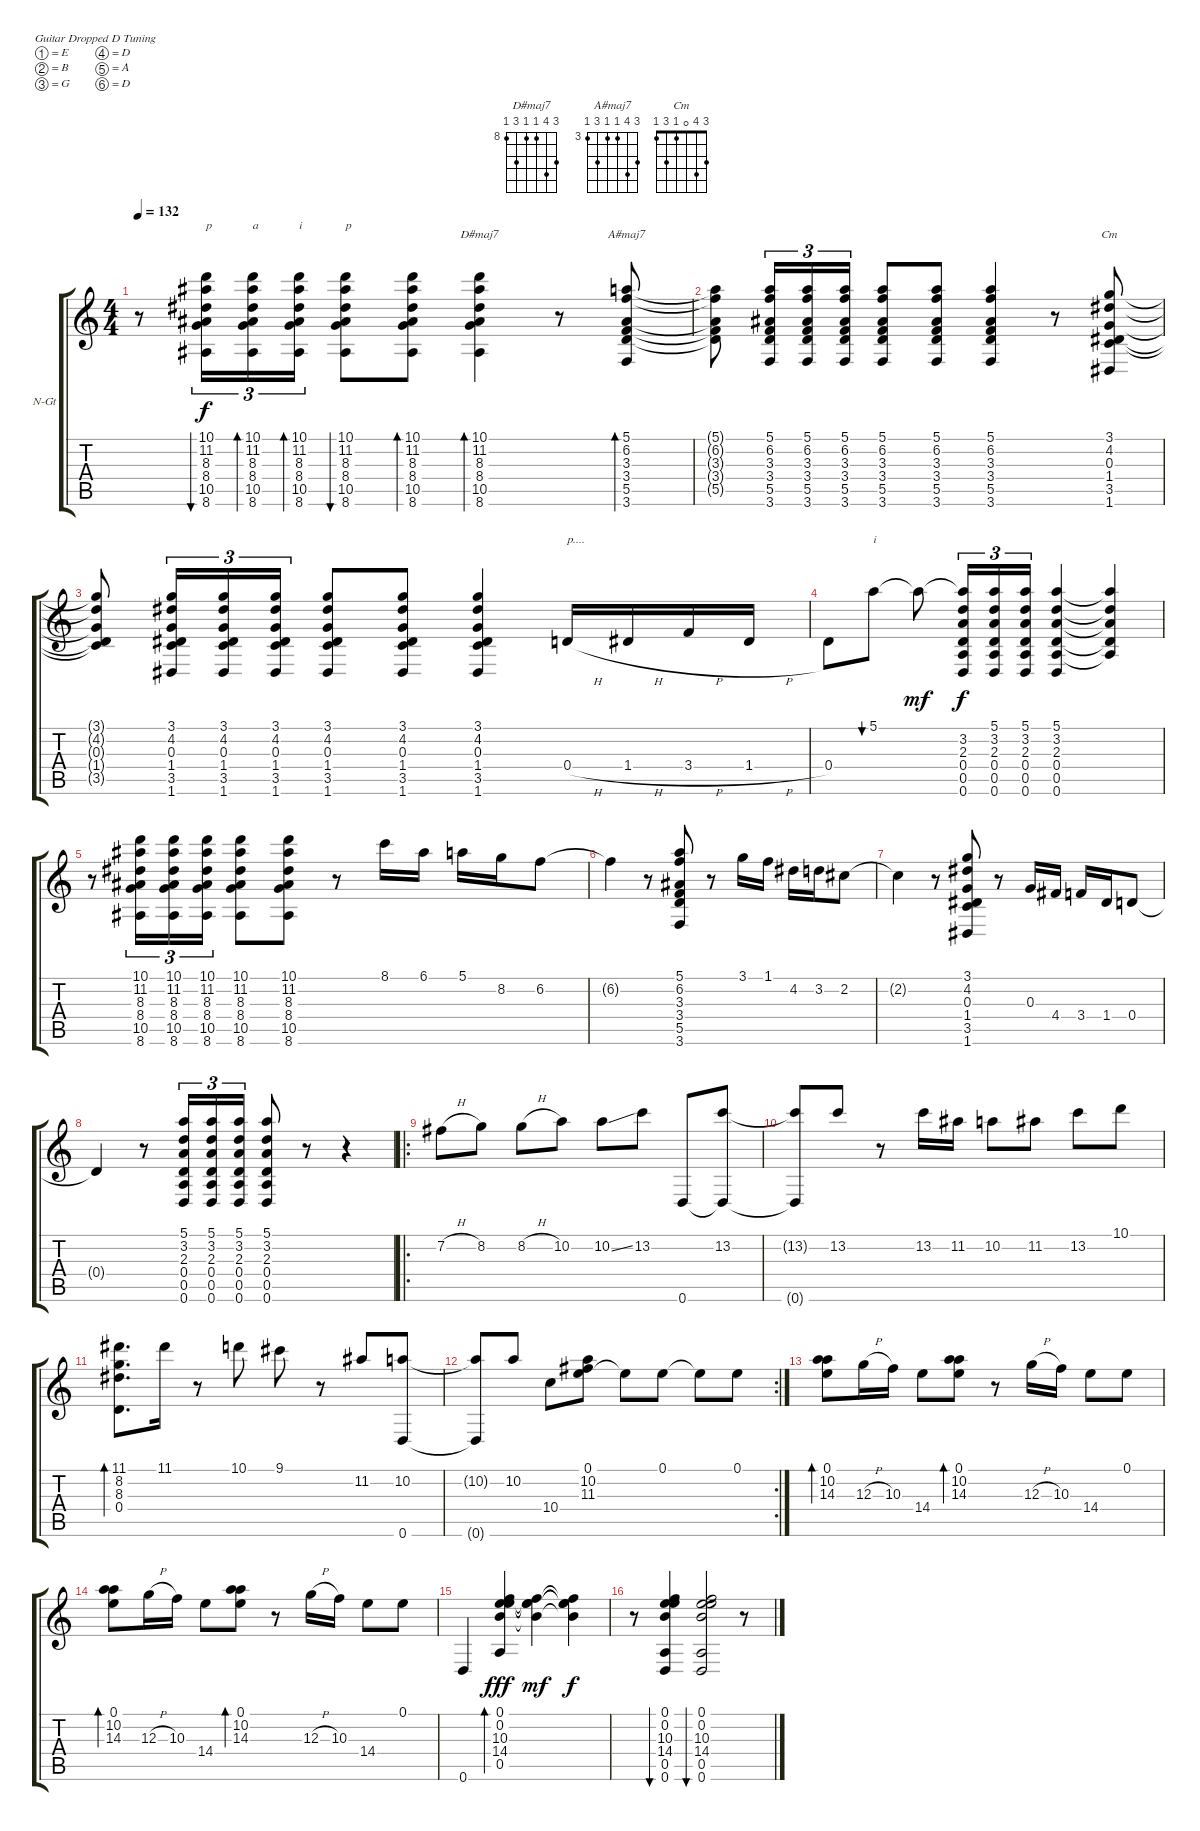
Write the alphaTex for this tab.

\bracketExtendMode groupsimilarinstruments
\firstSystemTrackNameOrientation horizontal
\otherSystemsTrackNameOrientation horizontal
\track ("" "N-Gt") {instrument acousticguitarnylon}
\staff {score tabs}
\tuning (E4 B3 G3 D3 A2 D2)
\chord ("D#maj7" 10 11 8 8 10 8) {firstfret 8}
\chord ("A#maj7" 5 6 3 3 5 3) {firstfret 3}
\chord ("Cm" 3 4 0 1 3 1)
\ts (4 4)
\tempo 132
\clef g2
\ks c
r.8{dy f instrument acousticguitarnylon} (10.1 11.2 8.3 8.4 10.5 8.6).16{tu (3 2) bu 60 txt "p"} (10.1 11.2 8.3 8.4 10.5 8.6).16{tu (3 2) bd 60 txt "a"} (10.1 11.2 8.3 8.4 10.5 8.6).16{tu (3 2) bd 60 txt "i"} (10.1 11.2 8.3 8.4 10.5 8.6).8{bu 60 txt "p"} (10.1 11.2 8.3 8.4 10.5 8.6).8{bd 60} (10.1 11.2 8.3 8.4 10.5 8.6).4{bd 60 ch "D#maj7"} r.8 (5.1 6.2 3.3 3.4 5.5 3.6).8{bd 60 ch "A#maj7"} |
(5.1{t} 6.2{t} 3.3{t} 3.4{t} 5.5{t}).8 (5.1 6.2 3.3 3.4 5.5 3.6).16{tu (3 2)} (5.1 6.2 3.3 3.4 5.5 3.6).16{tu (3 2)} (5.1 6.2 3.3 3.4 5.5 3.6).16{tu (3 2)} (5.1 6.2 3.3 3.4 5.5 3.6).8 (5.1 6.2 3.3 3.4 5.5 3.6).8 (5.1 6.2 3.3 3.4 5.5 3.6).4 r.8 (3.1 4.2 0.3 1.4 3.5 1.6).8{ch "Cm"} |
(3.1{t} 4.2{t} 0.3{t} 1.4{t} 3.5{t}).8 (3.1 4.2 0.3 1.4 3.5 1.6).16{tu (3 2)} (3.1 4.2 0.3 1.4 3.5 1.6).16{tu (3 2)} (3.1 4.2 0.3 1.4 3.5 1.6).16{tu (3 2)} (3.1 4.2 0.3 1.4 3.5 1.6).8 (3.1 4.2 0.3 1.4 3.5 1.6).8 (3.1 4.2 0.3 1.4 3.5 1.6).4 0.4{h}.16{txt "p...."} 1.4{h}.16 3.4{h}.16 1.4{h}.16 |
0.4.8 5.1.8{bu 60 txt "i"} 5.1{t}.8{dy mf} (5.1{t} 3.2 2.3 0.4 0.5 0.6).16{tu (3 2) dy f} (5.1 3.2 2.3 0.4 0.5 0.6).16{tu (3 2)} (5.1 3.2 2.3 0.4 0.5 0.6).16{tu (3 2)} (5.1 3.2 2.3 0.4 0.5 0.6).4 (5.1{t} 3.2{t} 2.3{t} 0.4{t} 0.5{t}).4 |
r.8 (10.1 11.2 8.3 8.4 10.5 8.6).16{tu (3 2)} (10.1 11.2 8.3 8.4 10.5 8.6).16{tu (3 2)} (10.1 11.2 8.3 8.4 10.5 8.6).16{tu (3 2)} (10.1 11.2 8.3 8.4 10.5 8.6).8 (10.1 11.2 8.3 8.4 10.5 8.6).8 r.8 8.1.16 6.1.16 5.1.16 8.2.16 6.2.8 |
6.2{t}.4 r.8 (5.1 6.2 3.3 3.4 5.5 3.6).8 r.8 3.1.16 1.1.16 4.2.16 3.2.16 2.2.8 |
2.2{t}.4 r.8 (3.1 4.2 0.3 1.4 3.5 1.6).8 r.8 0.3.16 4.4.16 3.4.16 1.4.16 0.4.8 |
0.4{t}.4 r.8 (5.1 3.2 2.3 0.4 0.5 0.6).16{tu (3 2)} (5.1 3.2 2.3 0.4 0.5 0.6).16{tu (3 2)} (5.1 3.2 2.3 0.4 0.5 0.6).16{tu (3 2)} (5.1 3.2 2.3 0.4 0.5 0.6).8 r.8 r.4 |
\ro
7.2{h}.8 8.2.8 8.2{h}.8 10.2.8 10.2{ss}.8 13.2.8 0.6.8 (13.2 0.6{t}).8 |
(13.2{t} 0.6{t}).8 13.2.8 r.8 13.2.16 11.2.16 10.2.8 11.2.8 13.2.8 10.1.8 |
(11.1 8.2 8.3 0.4).8{d bd 240} 11.1.16 r.8 10.1.8 9.1.8 r.8 11.2.8 (10.2 0.6).8 |
\rc 2
(10.2{t} 0.6{t}).8 10.2.8 10.4.8 (0.1 10.2 11.3).8 0.1{t}.8 0.1.8 0.1{t}.8 0.1.8 |
(0.1 10.2 14.3).8{bd 60} 12.3{h}.16 10.3.16 14.4.8 (0.1 10.2 14.3).8{bd 60} r.8 12.3{h}.16 10.3.16 14.4.8 0.1.8 |
(0.1 10.2 14.3).8{bd 120} 12.3{h}.16 10.3.16 14.4.8 (0.1 10.2 14.3).8{bd 120} r.8 12.3{h}.16 10.3.16 14.4.8 0.1.8 |
0.6.4 (0.1 0.2 10.3 14.4 0.5).4{bd 60 dy fff} (0.1{t} 0.2{t} 10.3{t} 14.4{t}).4{dy mf} (0.1{t} 0.2{t} 10.3{t} 14.4{t}).4{dy f} |
r.8 (0.1 0.2 10.3 14.4 0.5 0.6).4{bu 120} (0.1 0.2 10.3 14.4 0.5 0.6).2{bu 120} r.8
